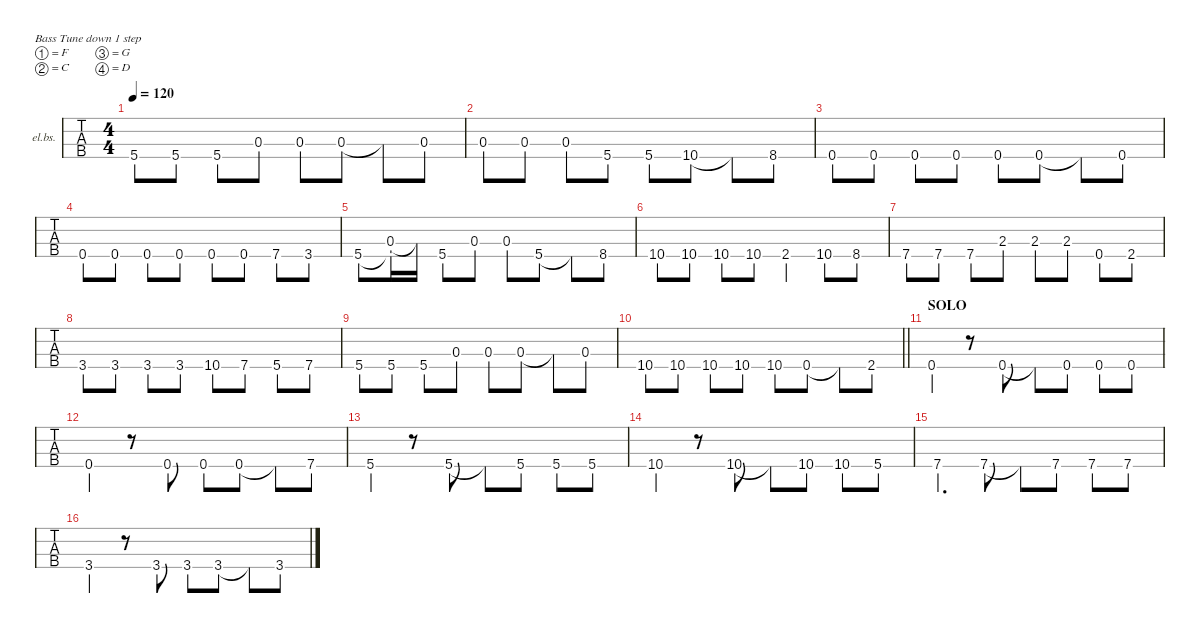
\defaultSystemsLayout 4
\hideDynamics
\bracketExtendMode nobrackets
\firstSystemTrackNameOrientation horizontal
\track ("El Bass" "el.bs.") {mute instrument electricbassfinger}
\staff {tabs}
\tuning (F2 C2 G1 D1)
\ts (4 4)
\tempo 120
\clef f4
\ks dminor
5.4{acc forcenatural}.8{dy fff} 5.4{acc forcenatural}.8{dy mf} 5.4{acc forcenatural}.8{dy mp} 0.3{acc forcenatural}.8{dy fff} 0.3{acc forcenatural}.8 0.3{acc forcenatural}.8{dy f} 0.3{t acc forcenatural}.8 0.3{acc forcenatural}.8{dy mp} |
0.3{acc forcenatural}.8{dy fff} 0.3{acc forcenatural}.8{dy mf} 0.3{acc forcenatural}.8{dy mp} 5.4{acc forcenatural}.8{dy f} 5.4{acc forcenatural}.8{dy fff} 10.4{acc forcenatural}.8{dy ff} 10.4{t acc forcenatural}.8 8.4{acc b}.8 |
0.4{acc forcenatural}.8{dy fff} 0.4{acc forcenatural}.8{dy f} 0.4{acc forcenatural}.8{dy p} 0.4{acc forcenatural}.8{dy mf} 0.4{acc forcenatural}.8{dy ff} 0.4{acc forcenatural}.8{dy f} 0.4{t acc forcenatural}.8 0.4{acc forcenatural}.8{dy mp} |
0.4{acc forcenatural}.8{dy ff} 0.4{acc forcenatural}.8{dy mf} 0.4{acc forcenatural}.8{dy f} 0.4{acc forcenatural}.8 0.4{acc forcenatural}.8{dy fff} 0.4{acc forcenatural}.8{dy mf} 7.4{acc forcenatural}.8{dy ff} 3.4{acc forcenatural}.8 |
5.4{acc forcenatural}.8{dy fff} (5.4{t acc forcenatural} 0.3{acc forcenatural}).16 0.3{t acc forcenatural}.16{dy f} 5.4{acc forcenatural}.8{dy mp} 0.3{acc forcenatural}.8{dy f} 0.3{acc forcenatural}.8{dy ff} 5.4{acc forcenatural}.8{dy fff} 5.4{t acc forcenatural}.8 8.4{acc b}.8 |
10.4{acc forcenatural}.8 10.4{acc forcenatural}.8{dy f} 10.4{acc forcenatural}.8 10.4{acc forcenatural}.8{dy mf} 2.4{acc forcenatural}.4{dy ff} 10.4{acc forcenatural}.8 8.4{acc b}.8 |
7.4{acc forcenatural}.8{dy fff} 7.4{acc forcenatural}.8{dy f} 7.4{acc forcenatural}.8{dy mp} 2.3{acc forcenatural}.8{dy mf} 2.3{acc forcenatural}.8{dy ff} 2.3{acc forcenatural}.8{dy f} 0.4{acc forcenatural}.8{dy ff} 2.4{acc forcenatural}.8 |
3.4{acc forcenatural}.8 3.4{acc forcenatural}.8{dy f} 3.4{acc forcenatural}.8{dy mp} 3.4{acc forcenatural}.8{dy f} 10.4{acc forcenatural}.8{dy ff} 7.4{acc forcenatural}.8 5.4{acc forcenatural}.8 7.4{acc forcenatural}.8{dy mp} |
5.4{acc forcenatural}.8{dy fff} 5.4{acc forcenatural}.8{dy f} 5.4{acc forcenatural}.8{dy mp} 0.3{acc forcenatural}.8{dy mf} 0.3{acc forcenatural}.8{dy ff} 0.3{acc forcenatural}.8{dy f} 0.3{t acc forcenatural}.8 0.3{acc forcenatural}.8{dy mp} |
\barLineRight lightlight
10.4{acc forcenatural}.8{dy fff} 10.4{acc forcenatural}.8{dy mf} 10.4{acc forcenatural}.8{dy f} 10.4{acc forcenatural}.8{dy mf} 10.4{acc forcenatural}.8{dy ff} 0.4{acc forcenatural}.8{dy fff} 0.4{t acc forcenatural}.8 2.4{acc forcenatural}.8{dy ff} |
\section ("" "SOLO")
0.4{acc forcenatural}.4{dy fff} r.8 0.4{acc forcenatural}.8 0.4{t acc forcenatural}.8 0.4{acc forcenatural}.8{dy mf} 0.4{acc forcenatural}.8{dy mp} 0.4{acc forcenatural}.8{dy mf} |
0.4{acc forcenatural}.4{dy f} r.8 0.4{acc forcenatural}.8 0.4{acc forcenatural}.8 0.4{acc forcenatural}.8 0.4{t acc forcenatural}.8 7.4{acc forcenatural}.8{dy ff} |
5.4{acc forcenatural}.4 r.8 5.4{acc forcenatural}.8{dy fff} 5.4{t acc forcenatural}.8 5.4{acc forcenatural}.8{dy f} 5.4{acc forcenatural}.8{dy mf} 5.4{acc forcenatural}.8 |
10.4{acc forcenatural}.4{dy fff} r.8 10.4{acc forcenatural}.8{dy ff} 10.4{t acc forcenatural}.8 10.4{acc forcenatural}.8{dy mf} 10.4{acc forcenatural}.8{dy f} 5.4{acc forcenatural}.8{dy fff} |
7.4{acc forcenatural}.4{d} 7.4{acc forcenatural}.8{dy ff} 7.4{t acc forcenatural}.8 7.4{acc forcenatural}.8{dy f} 7.4{acc forcenatural}.8{dy mp} 7.4{acc forcenatural}.8{dy mf} |
3.4{acc forcenatural}.4{dy fff} r.8 3.4{acc forcenatural}.8 3.4{acc forcenatural}.8{dy f} 3.4{acc forcenatural}.8 3.4{t acc forcenatural}.8 3.4{acc forcenatural}.8{dy mf}
